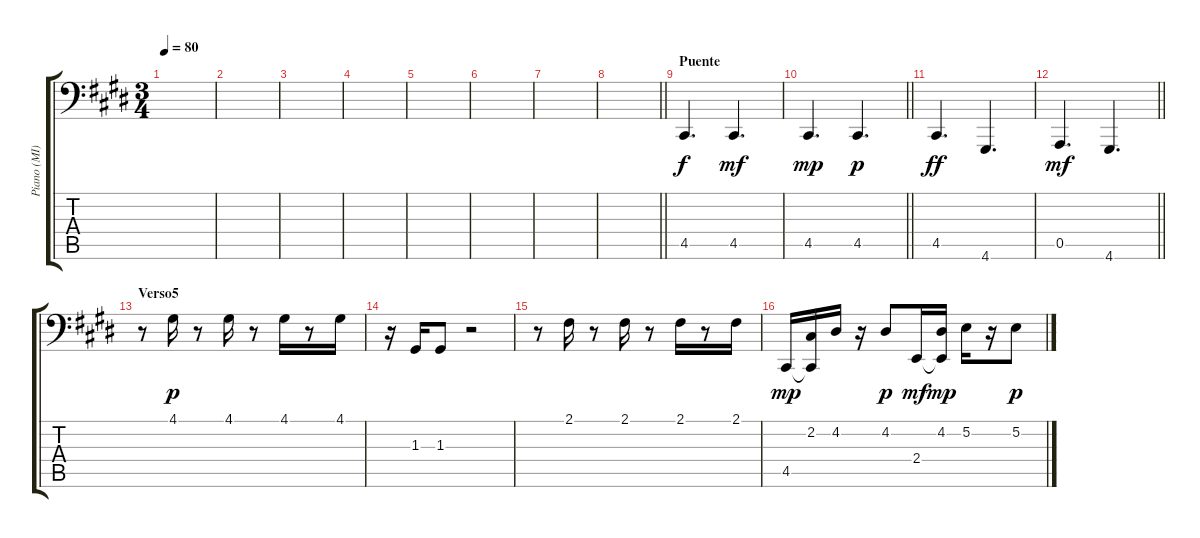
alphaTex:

\track ("Piano (MI)" "Piano (MI)") {instrument acousticgrandpiano}
\staff {score tabs}
\tuning (E3 B2 G2 D2 A1 E1) {hide}
\ts (3 4)
\tempo 80
\clef f4
\ks c#minor
|
|
|
|
|
|
|
\barLineRight lightlight
|
\section ("" "Puente")
4.5.4{d} 4.5.4{d dy mf} |
\barLineRight lightlight
4.5.4{d dy mp} 4.5.4{d dy p} |
4.5.4{d dy ff} 4.6.4{d} |
\barLineRight lightlight
0.5.4{d dy mf} 4.6.4{d} |
\section ("" "Verso5")
r.8 4.1.16{dy p} r.8 4.1.16 r.8 4.1.16 r.8 4.1.16 |
r.16 1.3.16 1.3.8 r.2 |
r.8 2.1.16 r.8 2.1.16 r.8 2.1.16 r.8 2.1.16 |
4.5.16{dy mp} (2.2 4.5{t}).16 4.2.16 r.16 4.2.8{dy p} 2.4.16{dy mf} (4.2 2.4{t}).16{dy mp} 5.2.16 r.16 5.2.8{dy p}
